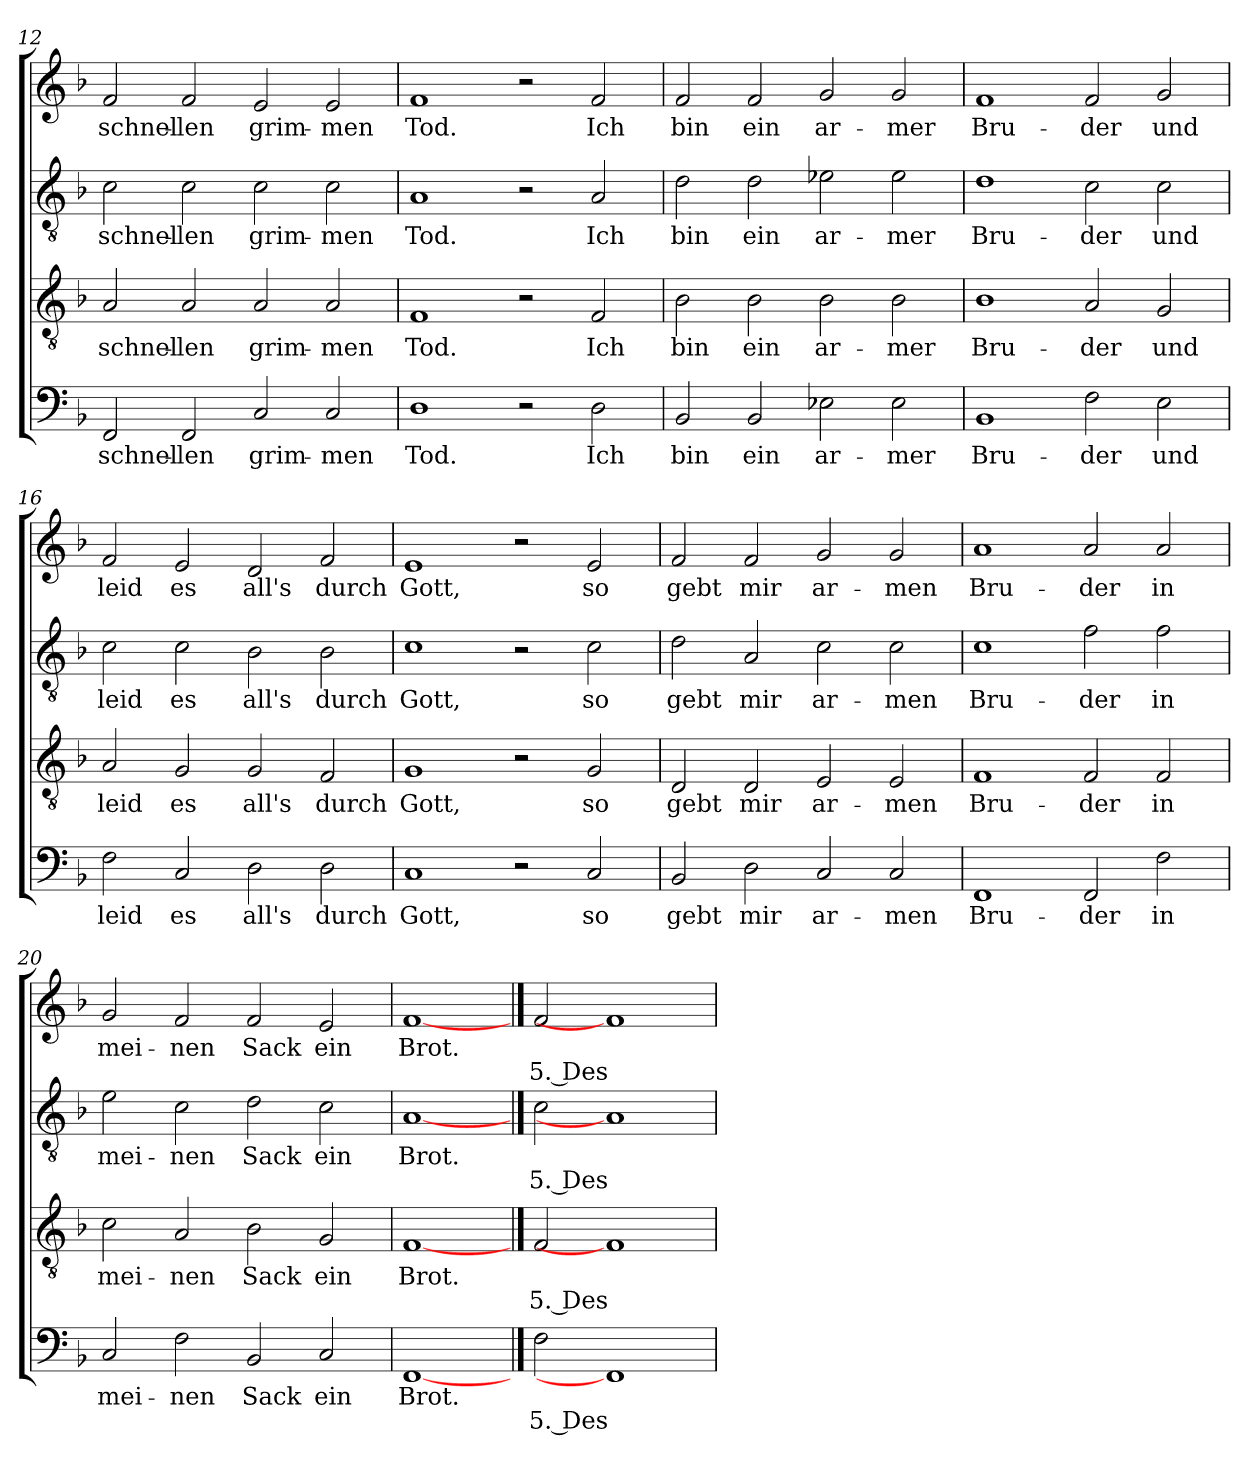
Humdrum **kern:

**kern	**text	**text	**kern	**text	**text	**kern	**text	**text	**kern	**text	**text
*part4	*part4	*part4	*part3	*part3	*part3	*part2	*part2	*part2	*part1	*part1	*part1
*staff4	*staff4	*staff4	*staff3	*staff3	*staff3	*staff2	*staff2	*staff2	*staff1	*staff1	*staff1
*clefF4	*	*	*clefGv2	*	*	*clefGv2	*	*	*clefG2	*	*
*k[b-]	*	*	*k[b-]	*	*	*k[b-]	*	*	*k[b-]	*	*
*F:	*	*	*F:	*	*	*F:	*	*	*F:	*	*
=12	=12	=12	=12	=12	=12	=12	=12	=12	=12	=12	=12
!	!LO:LY:b	!	!	!LO:LY:b	!	!	!LO:LY:b	!	!	!LO:LY:b	!
2FF/	schnel-	.	2A/	schnel-	.	2c\	schnel-	.	2f/	schnel-	.
!	!LO:LY:b	!	!	!LO:LY:b	!	!	!LO:LY:b	!	!	!LO:LY:b	!
2FF/	-len	.	2A/	-len	.	2c\	-len	.	2f/	-len	.
!	!LO:LY:b	!	!	!LO:LY:b	!	!	!LO:LY:b	!	!	!LO:LY:b	!
2C/	grim-	.	2A/	grim-	.	2c\	grim-	.	2e/	grim-	.
!	!LO:LY:b	!	!	!LO:LY:b	!	!	!LO:LY:b	!	!	!LO:LY:b	!
2C/	-men	.	2A/	-men	.	2c\	-men	.	2e/	-men	.
=13	=13	=13	=13	=13	=13	=13	=13	=13	=13	=13	=13
!	!LO:LY:b	!	!	!LO:LY:b	!	!	!LO:LY:b	!	!	!LO:LY:b	!
1D	Tod.	.	1F	Tod.	.	1A	Tod.	.	1f	Tod.	.
2r	.	.	2r	.	.	2r	.	.	2r	.	.
!	!LO:LY:b	!	!	!LO:LY:b	!	!	!LO:LY:b	!	!	!LO:LY:b	!
2D\	Ich	.	2F/	Ich	.	2A/	Ich	.	2f/	Ich	.
=14	=14	=14	=14	=14	=14	=14	=14	=14	=14	=14	=14
!	!LO:LY:b	!	!	!LO:LY:b	!	!	!LO:LY:b	!	!	!LO:LY:b	!
2BB-/	bin	.	2B-\	bin	.	2d\	bin	.	2f/	bin	.
!	!LO:LY:b	!	!	!LO:LY:b	!	!	!LO:LY:b	!	!	!LO:LY:b	!
2BB-/	ein	.	2B-\	ein	.	2d\	ein	.	2f/	ein	.
!	!LO:LY:b	!	!	!LO:LY:b	!	!	!LO:LY:b	!	!	!LO:LY:b	!
2E-X\	ar-	.	2B-\	ar-	.	2e-X\	ar-	.	2g/	ar-	.
!	!LO:LY:b	!	!	!LO:LY:b	!	!	!LO:LY:b	!	!	!LO:LY:b	!
2E-\	-mer	.	2B-\	-mer	.	2e-\	-mer	.	2g/	-mer	.
!!LO:LB:g=z
=15	=15	=15	=15	=15	=15	=15	=15	=15	=15	=15	=15
!	!LO:LY:b	!	!	!LO:LY:b	!	!	!LO:LY:b	!	!	!LO:LY:b	!
1BB-	Bru-	.	1B-	Bru-	.	1d	Bru-	.	1f	Bru-	.
!	!LO:LY:b	!	!	!LO:LY:b	!	!	!LO:LY:b	!	!	!LO:LY:b	!
2F\	-der	.	2A/	-der	.	2c\	-der	.	2f/	-der	.
!	!LO:LY:b	!	!	!LO:LY:b	!	!	!LO:LY:b	!	!	!LO:LY:b	!
2E\	und	.	2G/	und	.	2c\	und	.	2g/	und	.
=16	=16	=16	=16	=16	=16	=16	=16	=16	=16	=16	=16
!	!LO:LY:b	!	!	!LO:LY:b	!	!	!LO:LY:b	!	!	!LO:LY:b	!
2F\	leid	.	2A/	leid	.	2c\	leid	.	2f/	leid	.
!	!LO:LY:b	!	!	!LO:LY:b	!	!	!LO:LY:b	!	!	!LO:LY:b	!
2C/	es	.	2G/	es	.	2c\	es	.	2e/	es	.
!	!LO:LY:b	!	!	!LO:LY:b	!	!	!LO:LY:b	!	!	!LO:LY:b	!
2D\	all's	.	2G/	all's	.	2B-\	all's	.	2d/	all's	.
!	!LO:LY:b	!	!	!LO:LY:b	!	!	!LO:LY:b	!	!	!LO:LY:b	!
2D\	durch	.	2F/	durch	.	2B-\	durch	.	2f/	durch	.
=17	=17	=17	=17	=17	=17	=17	=17	=17	=17	=17	=17
!	!LO:LY:b	!	!	!LO:LY:b	!	!	!LO:LY:b	!	!	!LO:LY:b	!
1C	Gott,	.	1G	Gott,	.	1c	Gott,	.	1e	Gott,	.
2r	.	.	2r	.	.	2r	.	.	2r	.	.
!	!LO:LY:b	!	!	!LO:LY:b	!	!	!LO:LY:b	!	!	!LO:LY:b	!
2C/	so	.	2G/	so	.	2c\	so	.	2e/	so	.
=18	=18	=18	=18	=18	=18	=18	=18	=18	=18	=18	=18
!	!LO:LY:b	!	!	!LO:LY:b	!	!	!LO:LY:b	!	!	!LO:LY:b	!
2BB-/	gebt	.	2D/	gebt	.	2d\	gebt	.	2f/	gebt	.
!	!LO:LY:b	!	!	!LO:LY:b	!	!	!LO:LY:b	!	!	!LO:LY:b	!
2D\	mir	.	2D/	mir	.	2A/	mir	.	2f/	mir	.
!	!LO:LY:b	!	!	!LO:LY:b	!	!	!LO:LY:b	!	!	!LO:LY:b	!
2C/	ar-	.	2E/	ar-	.	2c\	ar-	.	2g/	ar-	.
!	!LO:LY:b	!	!	!LO:LY:b	!	!	!LO:LY:b	!	!	!LO:LY:b	!
2C/	-men	.	2E/	-men	.	2c\	-men	.	2g/	-men	.
=19	=19	=19	=19	=19	=19	=19	=19	=19	=19	=19	=19
!	!LO:LY:b	!	!	!LO:LY:b	!	!	!LO:LY:b	!	!	!LO:LY:b	!
1FF	Bru-	.	1F	Bru-	.	1c	Bru-	.	1a	Bru-	.
!	!LO:LY:b	!	!	!LO:LY:b	!	!	!LO:LY:b	!	!	!LO:LY:b	!
2FF/	-der	.	2F/	-der	.	2f\	-der	.	2a/	-der	.
!	!LO:LY:b	!	!	!LO:LY:b	!	!	!LO:LY:b	!	!	!LO:LY:b	!
2F\	in	.	2F/	in	.	2f\	in	.	2a/	in	.
=20	=20	=20	=20	=20	=20	=20	=20	=20	=20	=20	=20
!	!LO:LY:b	!	!	!LO:LY:b	!	!	!LO:LY:b	!	!	!LO:LY:b	!
2C/	-mei-	.	2c\	-mei-	.	2e\	-mei-	.	2g/	mei-	.
!	!LO:LY:b	!	!	!LO:LY:b	!	!	!LO:LY:b	!	!	!LO:LY:b	!
2F\	-nen	.	2A/	-nen	.	2c\	-nen	.	2f/	-nen	.
!	!LO:LY:b	!	!	!LO:LY:b	!	!	!LO:LY:b	!	!	!LO:LY:b	!
2BB-/	Sack	.	2B-\	Sack	.	2d\	Sack	.	2f/	Sack	.
!	!LO:LY:b	!	!	!LO:LY:b	!	!	!LO:LY:b	!	!	!LO:LY:b	!
2C/	ein	.	2G/	ein	.	2c\	ein	.	2e/	ein	.
=21	=21	=21	=21	=21	=21	=21	=21	=21	=21	=21	=21
!	!LO:LY:b	!	!	!LO:LY:b	!	!	!LO:LY:b	!	!	!LO:LY:b	!
[1FF	Brot.	.	[1F	Brot.	.	[1A	Brot.	.	[1f	Brot.	.
!!LO:PB:g=z
==21X1	==21X1	==21X1	==21X1	==21X1	==21X1	==21X1	==21X1	==21X1	==21X1	==21X1	==21X1
!	!	!LO:LY:b	!	!	!LO:LY:b	!	!	!LO:LY:b	!	!	!LO:LY:b
2F\	.	5. Des	2F/	.	5. Des	2c\	.	5. Des	2f/	.	5. Des
1FF]	.	.	1F]	.	.	1A]	.	.	1f]	.	.
=	=	=	=	=	=	=	=	=	=	=	=
*-	*-	*-	*-	*-	*-	*-	*-	*-	*-	*-	*-
